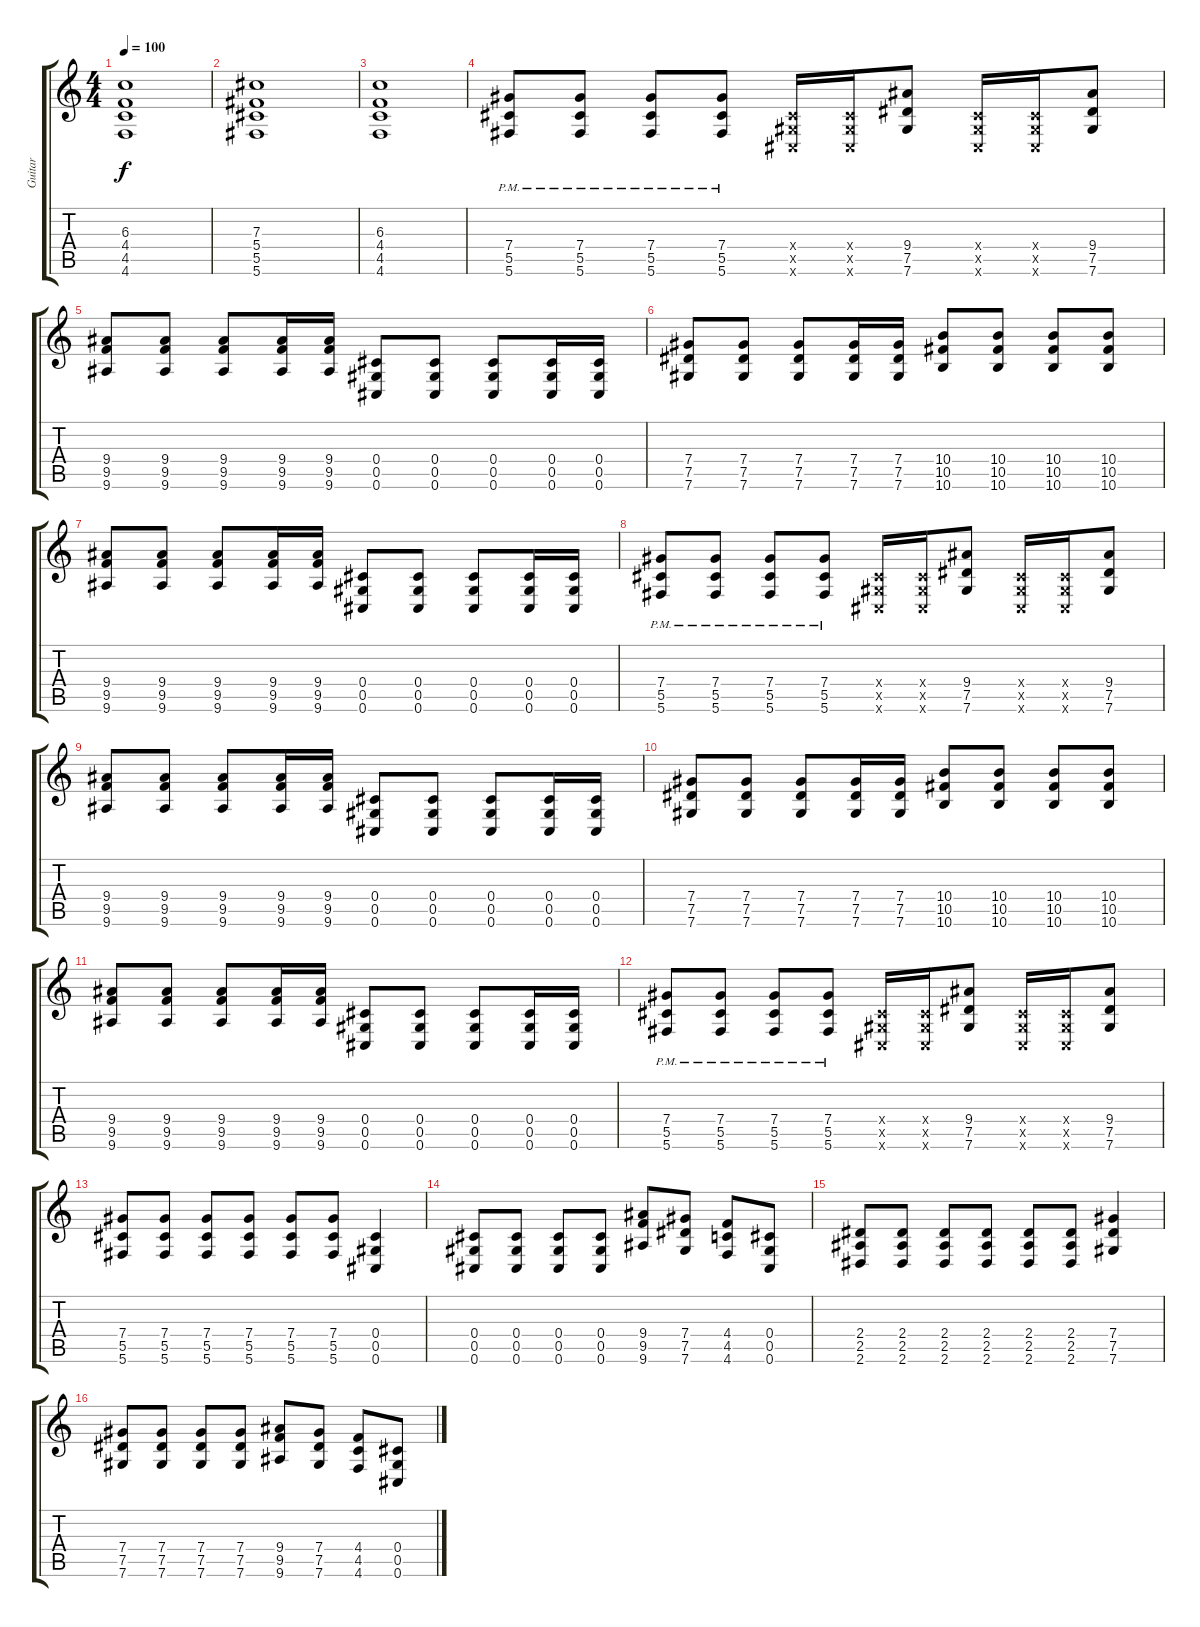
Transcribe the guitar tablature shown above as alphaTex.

\track ("Guitar" "Guitar") {instrument distortionguitar}
\staff {score tabs}
\tuning (Eb4 Bb3 Gb3 Db3 Ab2 Db2) {hide}
\ts (4 4)
\tempo 100
\clef g2
\ks c
(6.3 4.4 4.5 4.6).1{dy f} |
(7.3 5.4 5.5 5.6).1 |
(6.3 4.4 4.5 4.6).1 |
(7.4{pm} 5.5{pm} 5.6{pm}).8 (7.4{pm} 5.5{pm} 5.6{pm}).8 (7.4{pm} 5.5{pm} 5.6{pm}).8 (7.4{pm} 5.5{pm} 5.6{pm}).8 (0.4{x} 0.5{x} 0.6{x}).16 (0.4{x} 0.5{x} 0.6{x}).16 (9.4 7.5 7.6).8 (0.4{x} 0.5{x} 0.6{x}).16 (0.4{x} 0.5{x} 0.6{x}).16 (9.4 7.5 7.6).8 |
(9.4 9.5 9.6).8 (9.4 9.5 9.6).8 (9.4 9.5 9.6).8 (9.4 9.5 9.6).16 (9.4 9.5 9.6).16 (0.4 0.5 0.6).8 (0.4 0.5 0.6).8 (0.4 0.5 0.6).8 (0.4 0.5 0.6).16 (0.4 0.5 0.6).16 |
(7.4 7.5 7.6).8 (7.4 7.5 7.6).8 (7.4 7.5 7.6).8 (7.4 7.5 7.6).16 (7.4 7.5 7.6).16 (10.4 10.5 10.6).8 (10.4 10.5 10.6).8 (10.4 10.5 10.6).8 (10.4 10.5 10.6).8 |
(9.4 9.5 9.6).8 (9.4 9.5 9.6).8 (9.4 9.5 9.6).8 (9.4 9.5 9.6).16 (9.4 9.5 9.6).16 (0.4 0.5 0.6).8 (0.4 0.5 0.6).8 (0.4 0.5 0.6).8 (0.4 0.5 0.6).16 (0.4 0.5 0.6).16 |
(7.4{pm} 5.5{pm} 5.6{pm}).8 (7.4{pm} 5.5{pm} 5.6{pm}).8 (7.4{pm} 5.5{pm} 5.6{pm}).8 (7.4{pm} 5.5{pm} 5.6{pm}).8 (0.4{x} 0.5{x} 0.6{x}).16 (0.4{x} 0.5{x} 0.6{x}).16 (9.4 7.5 7.6).8 (0.4{x} 0.5{x} 0.6{x}).16 (0.4{x} 0.5{x} 0.6{x}).16 (9.4 7.5 7.6).8 |
(9.4 9.5 9.6).8 (9.4 9.5 9.6).8 (9.4 9.5 9.6).8 (9.4 9.5 9.6).16 (9.4 9.5 9.6).16 (0.4 0.5 0.6).8 (0.4 0.5 0.6).8 (0.4 0.5 0.6).8 (0.4 0.5 0.6).16 (0.4 0.5 0.6).16 |
(7.4 7.5 7.6).8 (7.4 7.5 7.6).8 (7.4 7.5 7.6).8 (7.4 7.5 7.6).16 (7.4 7.5 7.6).16 (10.4 10.5 10.6).8 (10.4 10.5 10.6).8 (10.4 10.5 10.6).8 (10.4 10.5 10.6).8 |
(9.4 9.5 9.6).8 (9.4 9.5 9.6).8 (9.4 9.5 9.6).8 (9.4 9.5 9.6).16 (9.4 9.5 9.6).16 (0.4 0.5 0.6).8 (0.4 0.5 0.6).8 (0.4 0.5 0.6).8 (0.4 0.5 0.6).16 (0.4 0.5 0.6).16 |
(7.4{pm} 5.5{pm} 5.6{pm}).8 (7.4{pm} 5.5{pm} 5.6{pm}).8 (7.4{pm} 5.5{pm} 5.6{pm}).8 (7.4{pm} 5.5{pm} 5.6{pm}).8 (0.4{x} 0.5{x} 0.6{x}).16 (0.4{x} 0.5{x} 0.6{x}).16 (9.4 7.5 7.6).8 (0.4{x} 0.5{x} 0.6{x}).16 (0.4{x} 0.5{x} 0.6{x}).16 (9.4 7.5 7.6).8 |
(7.4 5.5 5.6).8 (7.4 5.5 5.6).8 (7.4 5.5 5.6).8 (7.4 5.5 5.6).8 (7.4 5.5 5.6).8 (7.4 5.5 5.6).8 (0.4 0.5 0.6).4 |
(0.4 0.5 0.6).8 (0.4 0.5 0.6).8 (0.4 0.5 0.6).8 (0.4 0.5 0.6).8 (9.4 9.5 9.6).8 (7.4 7.5 7.6).8 (4.4 4.5 4.6).8 (0.4 0.5 0.6).8 |
(2.4 2.5 2.6).8 (2.4 2.5 2.6).8 (2.4 2.5 2.6).8 (2.4 2.5 2.6).8 (2.4 2.5 2.6).8 (2.4 2.5 2.6).8 (7.4 7.5 7.6).4 |
(7.4 7.5 7.6).8 (7.4 7.5 7.6).8 (7.4 7.5 7.6).8 (7.4 7.5 7.6).8 (9.4 9.5 9.6).8 (7.4 7.5 7.6).8 (4.4 4.5 4.6).8 (0.4 0.5 0.6).8
